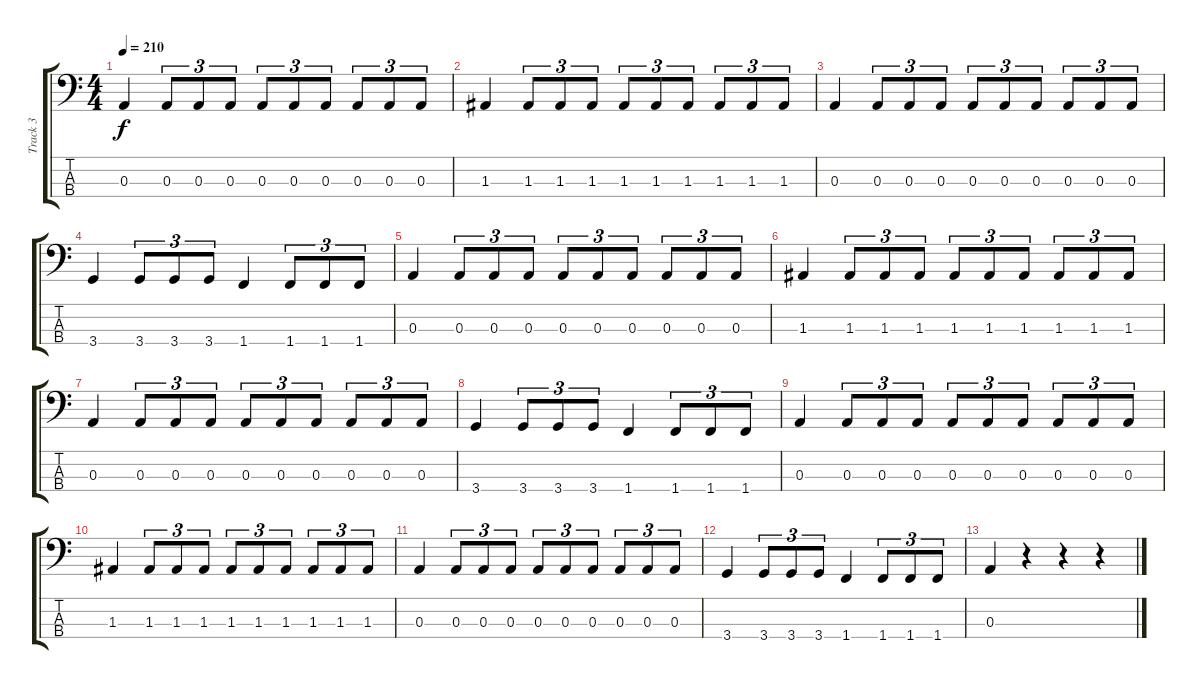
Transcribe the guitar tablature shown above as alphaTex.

\track ("Track 3" "Track 3") {instrument electricbasspick}
\staff {score tabs}
\tuning (G2 D2 A1 E1) {hide}
\ts (4 4)
\tempo 210
\clef f4
\ks c
0.3.4{dy f} 0.3.8{tu (3 2)} 0.3.8{tu (3 2)} 0.3.8{tu (3 2)} 0.3.8{tu (3 2)} 0.3.8{tu (3 2)} 0.3.8{tu (3 2)} 0.3.8{tu (3 2)} 0.3.8{tu (3 2)} 0.3.8{tu (3 2)} |
1.3.4 1.3.8{tu (3 2)} 1.3.8{tu (3 2)} 1.3.8{tu (3 2)} 1.3.8{tu (3 2)} 1.3.8{tu (3 2)} 1.3.8{tu (3 2)} 1.3.8{tu (3 2)} 1.3.8{tu (3 2)} 1.3.8{tu (3 2)} |
0.3.4 0.3.8{tu (3 2)} 0.3.8{tu (3 2)} 0.3.8{tu (3 2)} 0.3.8{tu (3 2)} 0.3.8{tu (3 2)} 0.3.8{tu (3 2)} 0.3.8{tu (3 2)} 0.3.8{tu (3 2)} 0.3.8{tu (3 2)} |
3.4.4 3.4.8{tu (3 2)} 3.4.8{tu (3 2)} 3.4.8{tu (3 2)} 1.4.4 1.4.8{tu (3 2)} 1.4.8{tu (3 2)} 1.4.8{tu (3 2)} |
0.3.4 0.3.8{tu (3 2)} 0.3.8{tu (3 2)} 0.3.8{tu (3 2)} 0.3.8{tu (3 2)} 0.3.8{tu (3 2)} 0.3.8{tu (3 2)} 0.3.8{tu (3 2)} 0.3.8{tu (3 2)} 0.3.8{tu (3 2)} |
1.3.4 1.3.8{tu (3 2)} 1.3.8{tu (3 2)} 1.3.8{tu (3 2)} 1.3.8{tu (3 2)} 1.3.8{tu (3 2)} 1.3.8{tu (3 2)} 1.3.8{tu (3 2)} 1.3.8{tu (3 2)} 1.3.8{tu (3 2)} |
0.3.4 0.3.8{tu (3 2)} 0.3.8{tu (3 2)} 0.3.8{tu (3 2)} 0.3.8{tu (3 2)} 0.3.8{tu (3 2)} 0.3.8{tu (3 2)} 0.3.8{tu (3 2)} 0.3.8{tu (3 2)} 0.3.8{tu (3 2)} |
3.4.4 3.4.8{tu (3 2)} 3.4.8{tu (3 2)} 3.4.8{tu (3 2)} 1.4.4 1.4.8{tu (3 2)} 1.4.8{tu (3 2)} 1.4.8{tu (3 2)} |
0.3.4 0.3.8{tu (3 2)} 0.3.8{tu (3 2)} 0.3.8{tu (3 2)} 0.3.8{tu (3 2)} 0.3.8{tu (3 2)} 0.3.8{tu (3 2)} 0.3.8{tu (3 2)} 0.3.8{tu (3 2)} 0.3.8{tu (3 2)} |
1.3.4 1.3.8{tu (3 2)} 1.3.8{tu (3 2)} 1.3.8{tu (3 2)} 1.3.8{tu (3 2)} 1.3.8{tu (3 2)} 1.3.8{tu (3 2)} 1.3.8{tu (3 2)} 1.3.8{tu (3 2)} 1.3.8{tu (3 2)} |
0.3.4 0.3.8{tu (3 2)} 0.3.8{tu (3 2)} 0.3.8{tu (3 2)} 0.3.8{tu (3 2)} 0.3.8{tu (3 2)} 0.3.8{tu (3 2)} 0.3.8{tu (3 2)} 0.3.8{tu (3 2)} 0.3.8{tu (3 2)} |
3.4.4 3.4.8{tu (3 2)} 3.4.8{tu (3 2)} 3.4.8{tu (3 2)} 1.4.4 1.4.8{tu (3 2)} 1.4.8{tu (3 2)} 1.4.8{tu (3 2)} |
0.3.4 r.4 r.4 r.4
